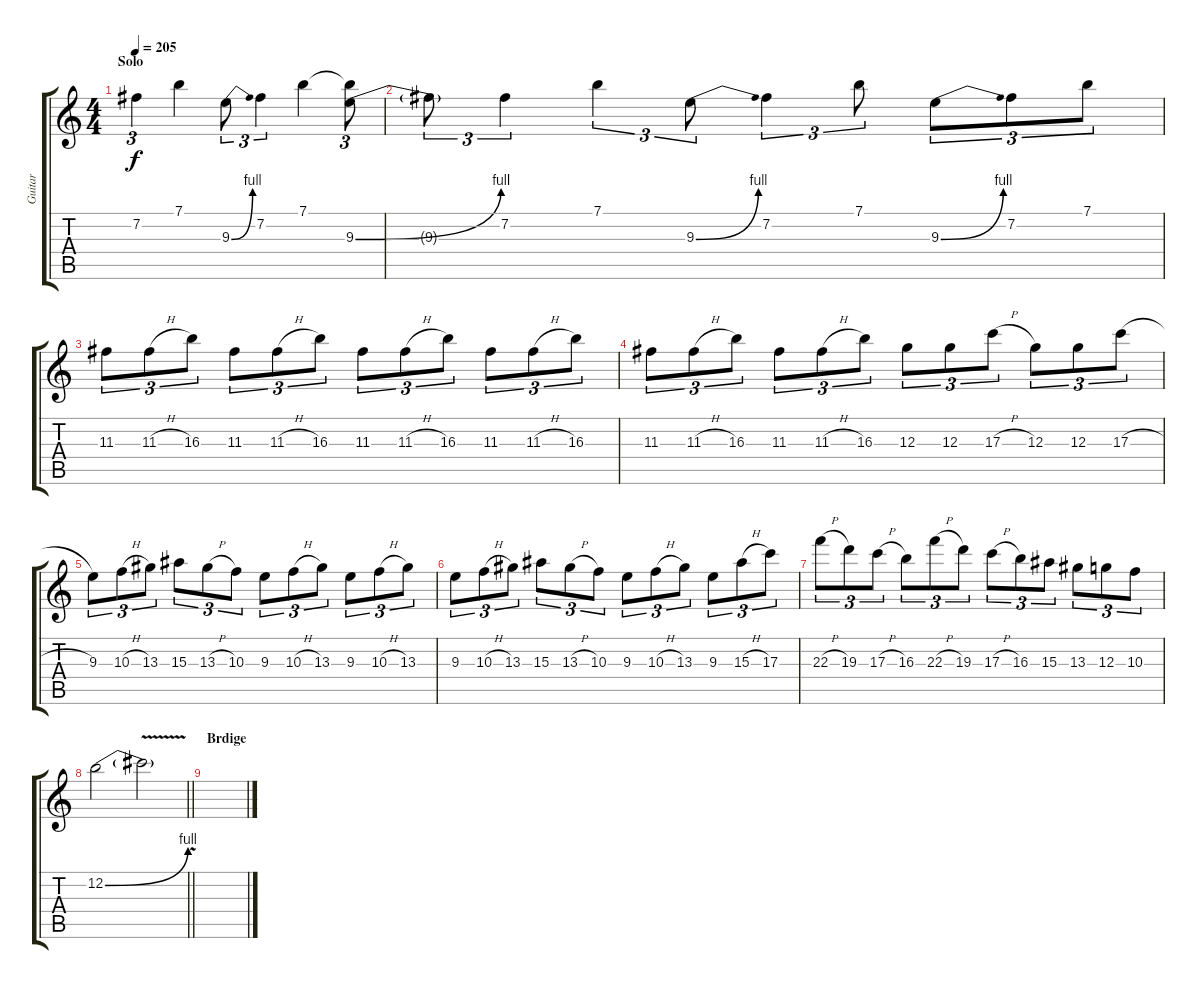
\track ("Guitar" "Guitar") {instrument distortionguitar}
\staff {score tabs}
\tuning (E4 B3 G3 D3 A2 E2) {hide}
\ts (4 4)
\section ("" "Solo")
\tempo 205
\clef g2
\ks c
7.2.4{tu (3 2) dy f} 7.1.4 9.3{be (bend 0 0 60 4)}.8{tu (3 2)} 7.2.4{tu (3 2)} 7.1.4 (7.1{t} 9.3{be (bend 0 0 60 4)}).8{tu (3 2)} |
9.3{t}.8{tu (3 2)} 7.2.4{tu (3 2)} 7.1.4{tu (3 2)} 9.3{be (bend 0 0 60 4)}.8{tu (3 2)} 7.2.4{tu (3 2)} 7.1.8{tu (3 2)} 9.3{be (bend 0 0 60 4)}.8{tu (3 2)} 7.2.8{tu (3 2)} 7.1.8{tu (3 2)} |
11.3.8{tu (3 2)} 11.3{h}.8{tu (3 2)} 16.3.8{tu (3 2)} 11.3.8{tu (3 2)} 11.3{h}.8{tu (3 2)} 16.3.8{tu (3 2)} 11.3.8{tu (3 2)} 11.3{h}.8{tu (3 2)} 16.3.8{tu (3 2)} 11.3.8{tu (3 2)} 11.3{h}.8{tu (3 2)} 16.3.8{tu (3 2)} |
11.3.8{tu (3 2)} 11.3{h}.8{tu (3 2)} 16.3.8{tu (3 2)} 11.3.8{tu (3 2)} 11.3{h}.8{tu (3 2)} 16.3.8{tu (3 2)} 12.3.8{tu (3 2)} 12.3.8{tu (3 2)} 17.3{h}.8{tu (3 2)} 12.3.8{tu (3 2)} 12.3.8{tu (3 2)} 17.3{h}.8{tu (3 2)} |
9.3.8{tu (3 2)} 10.3{h}.8{tu (3 2)} 13.3.8{tu (3 2)} 15.3.8{tu (3 2)} 13.3{h}.8{tu (3 2)} 10.3.8{tu (3 2)} 9.3.8{tu (3 2)} 10.3{h}.8{tu (3 2)} 13.3.8{tu (3 2)} 9.3.8{tu (3 2)} 10.3{h}.8{tu (3 2)} 13.3.8{tu (3 2)} |
9.3.8{tu (3 2)} 10.3{h}.8{tu (3 2)} 13.3.8{tu (3 2)} 15.3.8{tu (3 2)} 13.3{h}.8{tu (3 2)} 10.3.8{tu (3 2)} 9.3.8{tu (3 2)} 10.3{h}.8{tu (3 2)} 13.3.8{tu (3 2)} 9.3.8{tu (3 2)} 15.3{h}.8{tu (3 2)} 17.3.8{tu (3 2)} |
22.3{h}.8{tu (3 2)} 19.3.8{tu (3 2)} 17.3{h}.8{tu (3 2)} 16.3.8{tu (3 2)} 22.3{h}.8{tu (3 2)} 19.3.8{tu (3 2)} 17.3{h}.8{tu (3 2)} 16.3.8{tu (3 2)} 15.3.8{tu (3 2)} 13.3.8{tu (3 2)} 12.3.8{tu (3 2)} 10.3.8{tu (3 2)} |
\barLineRight lightlight
12.2{be (bend 0 0 60 4)}.2 12.2{v t}.2 |
\section ("" "Brdige")
